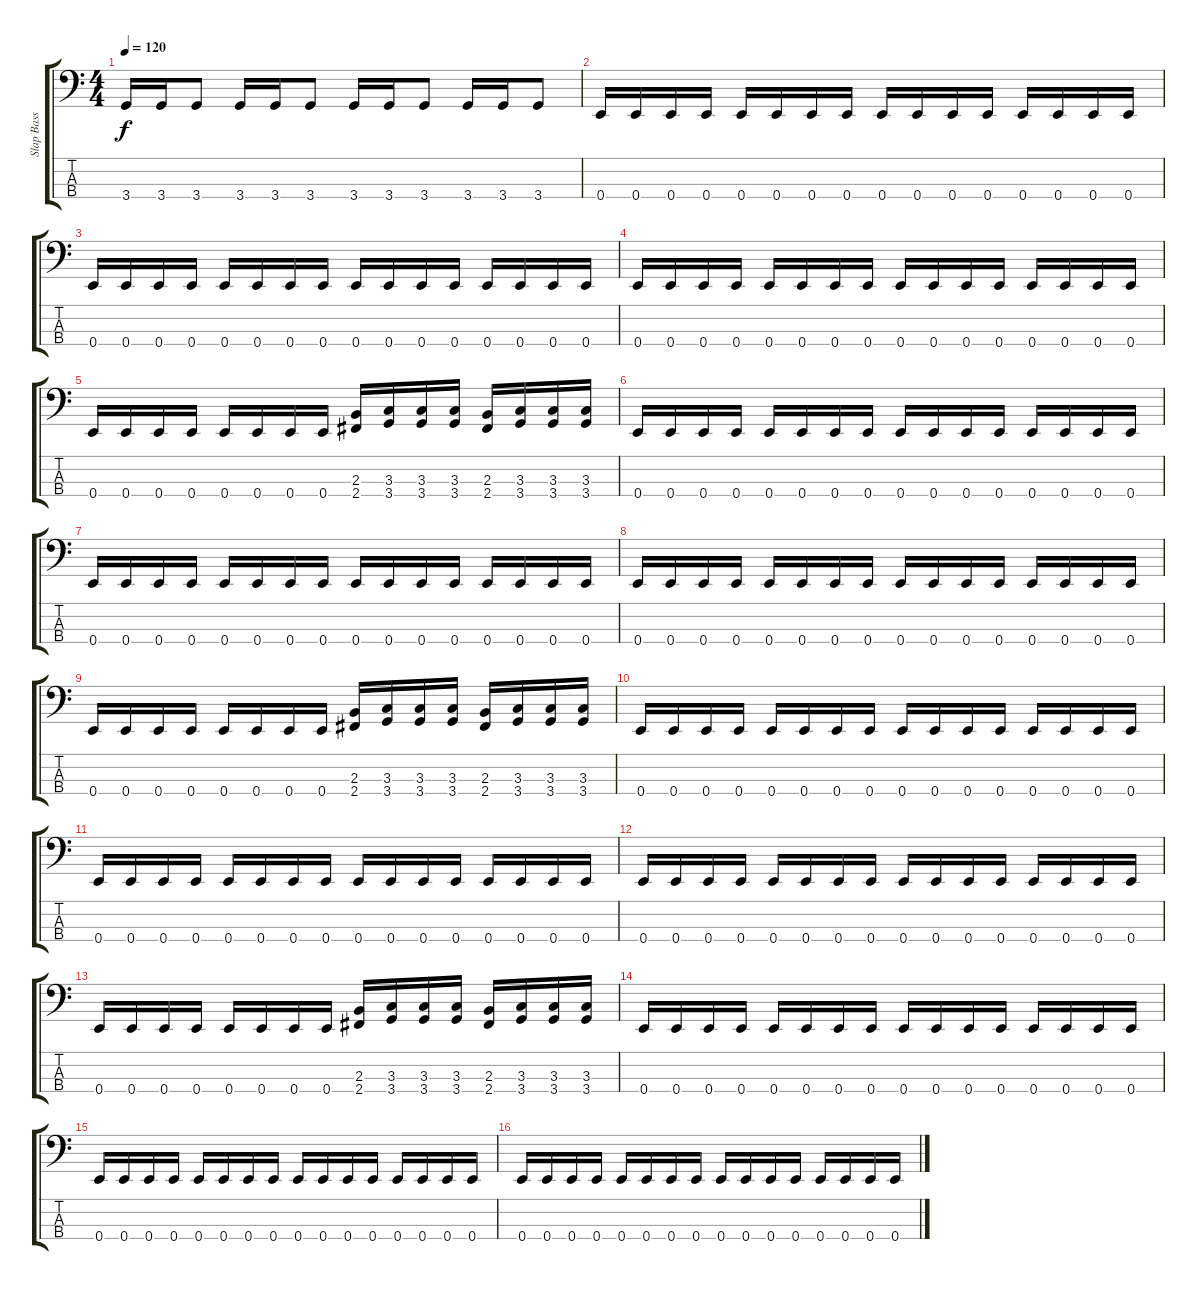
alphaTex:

\track ("Slap Bass 1" "Slap Bass ") {instrument slapbass1}
\staff {score tabs}
\tuning (G2 D2 A1 E1) {hide}
\ts (4 4)
\tempo 120
\clef f4
\ks c
3.4.16{dy f} 3.4.16 3.4.8 3.4.16 3.4.16 3.4.8 3.4.16 3.4.16 3.4.8 3.4.16 3.4.16 3.4.8 |
0.4.16 0.4.16 0.4.16 0.4.16 0.4.16 0.4.16 0.4.16 0.4.16 0.4.16 0.4.16 0.4.16 0.4.16 0.4.16 0.4.16 0.4.16 0.4.16 |
0.4.16 0.4.16 0.4.16 0.4.16 0.4.16 0.4.16 0.4.16 0.4.16 0.4.16 0.4.16 0.4.16 0.4.16 0.4.16 0.4.16 0.4.16 0.4.16 |
0.4.16 0.4.16 0.4.16 0.4.16 0.4.16 0.4.16 0.4.16 0.4.16 0.4.16 0.4.16 0.4.16 0.4.16 0.4.16 0.4.16 0.4.16 0.4.16 |
0.4.16 0.4.16 0.4.16 0.4.16 0.4.16 0.4.16 0.4.16 0.4.16 (2.3 2.4).16 (3.3 3.4).16 (3.3 3.4).16 (3.3 3.4).16 (2.3 2.4).16 (3.3 3.4).16 (3.3 3.4).16 (3.3 3.4).16 |
0.4.16 0.4.16 0.4.16 0.4.16 0.4.16 0.4.16 0.4.16 0.4.16 0.4.16 0.4.16 0.4.16 0.4.16 0.4.16 0.4.16 0.4.16 0.4.16 |
0.4.16 0.4.16 0.4.16 0.4.16 0.4.16 0.4.16 0.4.16 0.4.16 0.4.16 0.4.16 0.4.16 0.4.16 0.4.16 0.4.16 0.4.16 0.4.16 |
0.4.16 0.4.16 0.4.16 0.4.16 0.4.16 0.4.16 0.4.16 0.4.16 0.4.16 0.4.16 0.4.16 0.4.16 0.4.16 0.4.16 0.4.16 0.4.16 |
0.4.16 0.4.16 0.4.16 0.4.16 0.4.16 0.4.16 0.4.16 0.4.16 (2.3 2.4).16 (3.3 3.4).16 (3.3 3.4).16 (3.3 3.4).16 (2.3 2.4).16 (3.3 3.4).16 (3.3 3.4).16 (3.3 3.4).16 |
0.4.16 0.4.16 0.4.16 0.4.16 0.4.16 0.4.16 0.4.16 0.4.16 0.4.16 0.4.16 0.4.16 0.4.16 0.4.16 0.4.16 0.4.16 0.4.16 |
0.4.16 0.4.16 0.4.16 0.4.16 0.4.16 0.4.16 0.4.16 0.4.16 0.4.16 0.4.16 0.4.16 0.4.16 0.4.16 0.4.16 0.4.16 0.4.16 |
0.4.16 0.4.16 0.4.16 0.4.16 0.4.16 0.4.16 0.4.16 0.4.16 0.4.16 0.4.16 0.4.16 0.4.16 0.4.16 0.4.16 0.4.16 0.4.16 |
0.4.16 0.4.16 0.4.16 0.4.16 0.4.16 0.4.16 0.4.16 0.4.16 (2.3 2.4).16 (3.3 3.4).16 (3.3 3.4).16 (3.3 3.4).16 (2.3 2.4).16 (3.3 3.4).16 (3.3 3.4).16 (3.3 3.4).16 |
0.4.16 0.4.16 0.4.16 0.4.16 0.4.16 0.4.16 0.4.16 0.4.16 0.4.16 0.4.16 0.4.16 0.4.16 0.4.16 0.4.16 0.4.16 0.4.16 |
0.4.16 0.4.16 0.4.16 0.4.16 0.4.16 0.4.16 0.4.16 0.4.16 0.4.16 0.4.16 0.4.16 0.4.16 0.4.16 0.4.16 0.4.16 0.4.16 |
0.4.16 0.4.16 0.4.16 0.4.16 0.4.16 0.4.16 0.4.16 0.4.16 0.4.16 0.4.16 0.4.16 0.4.16 0.4.16 0.4.16 0.4.16 0.4.16
